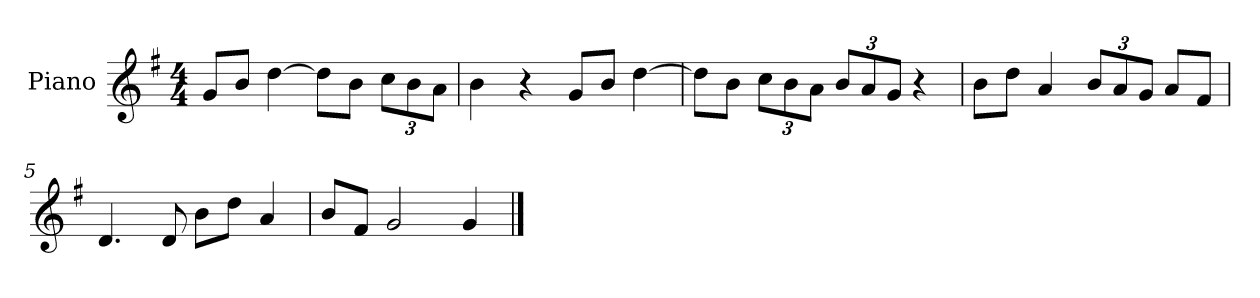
**kern
*part1
*staff1
*I"Piano
*I'P-no
*clefG2
*k[f#]
*M4/4
*MM90
=1
8g/L
8b/J
[4dd\
8dd\L]
8b\J
*Xbrackettup
12cc\L
12b\
12a\J
=2
4b\
4r
8g/L
8b/J
[4dd\
=3
8dd\L]
8b\J
12cc\L
12b\
12a\J
12b/L
12a/
12g/J
4r
=4
8b\L
8dd\J
4a/
12b/L
12a/
12g/J
8a/L
8f#/J
=5
4.d/
8d/
8b\L
8dd\J
4a/
!!LO:LB:g=z
=6
8b/L
8f#/J
2g/
4g/
==
*-
